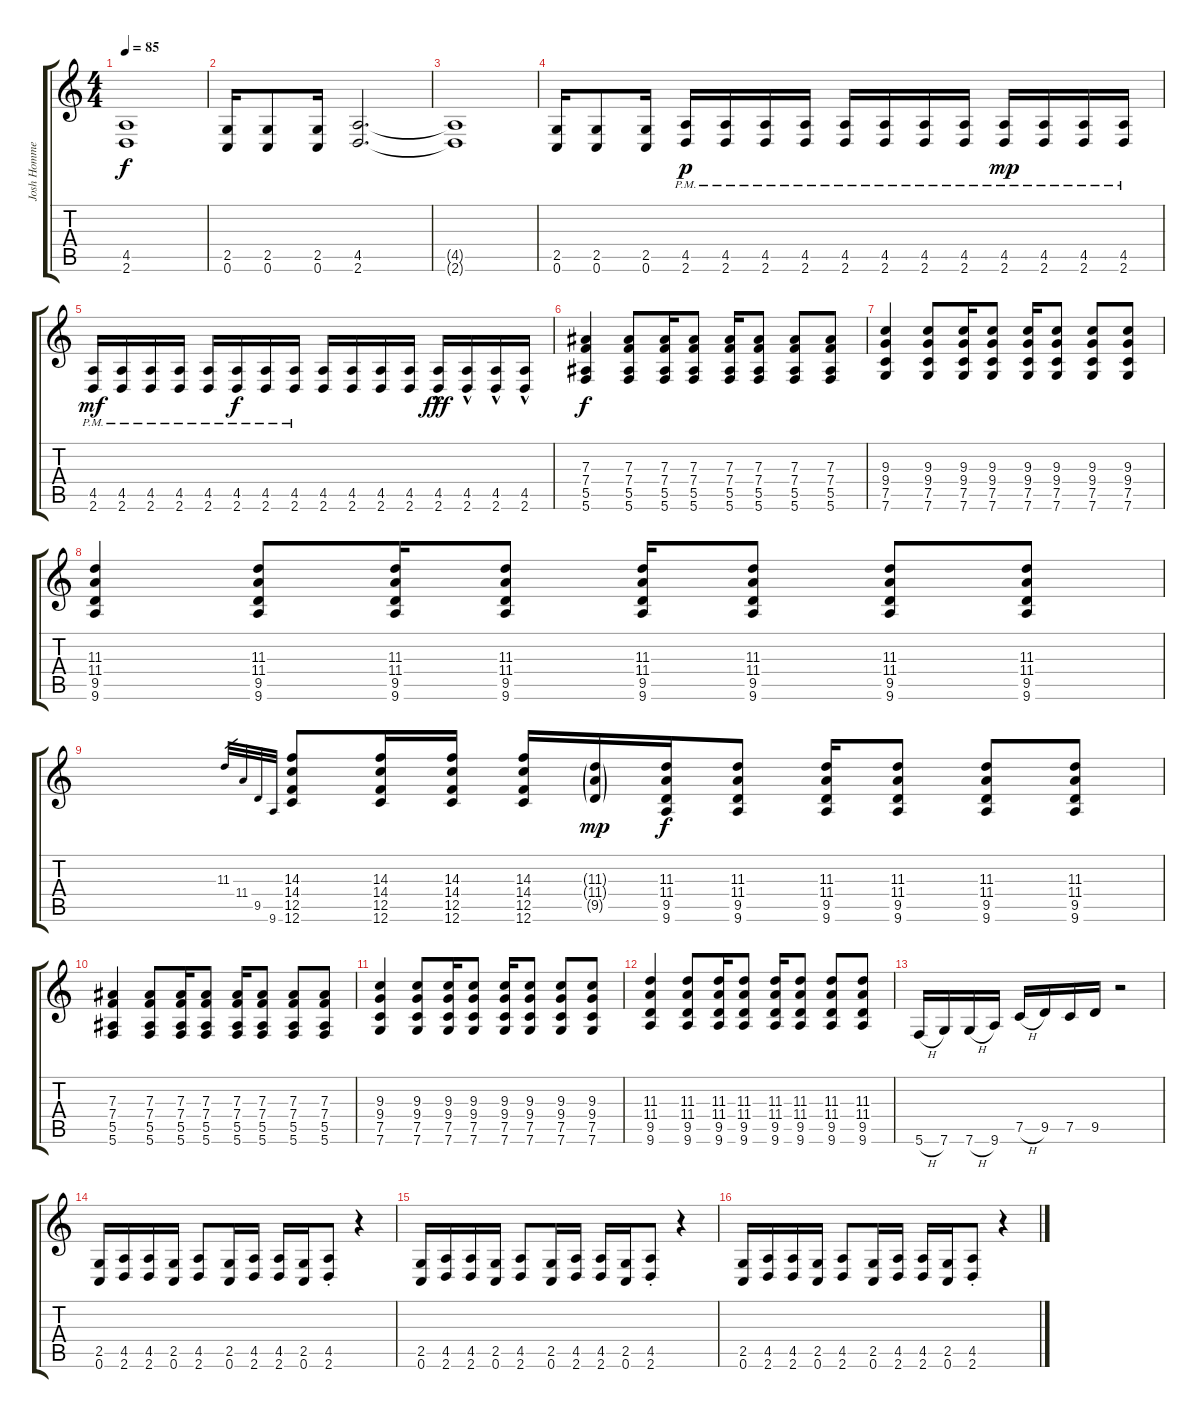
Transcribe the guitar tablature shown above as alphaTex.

\track ("Josh Homme" "Josh Homme") {instrument distortionguitar}
\staff {score tabs}
\tuning (C4 G3 Eb3 Bb2 F2 C2) {hide}
\ts (4 4)
\tempo 85
\clef g2
\ks c
(4.5{t} 2.6{t}).1{dy f} |
(2.5 0.6).16 (2.5 0.6).8 (2.5 0.6).16 (4.5 2.6).2{d} |
(4.5{t} 2.6{t}).1 |
(2.5 0.6).16 (2.5 0.6).8 (2.5 0.6).16 (4.5{pm} 2.6{pm}).16{dy p} (4.5{pm} 2.6{pm}).16 (4.5{pm} 2.6{pm}).16 (4.5{pm} 2.6{pm}).16 (4.5{pm} 2.6{pm}).16 (4.5{pm} 2.6{pm}).16 (4.5{pm} 2.6{pm}).16 (4.5{pm} 2.6{pm}).16 (4.5{pm} 2.6{pm}).16{dy mp} (4.5{pm} 2.6{pm}).16 (4.5{pm} 2.6{pm}).16 (4.5{pm} 2.6{pm}).16 |
(4.5{pm} 2.6{pm}).16{dy mf} (4.5{pm} 2.6{pm}).16 (4.5{pm} 2.6{pm}).16 (4.5{pm} 2.6{pm}).16 (4.5{pm} 2.6{pm}).16 (4.5{pm} 2.6{pm}).16{dy f} (4.5{pm} 2.6{pm}).16 (4.5{pm} 2.6{pm}).16 (4.5 2.6).16 (4.5 2.6).16 (4.5 2.6).16 (4.5 2.6).16 (4.5{hac} 2.6{hac}).16{dy fff} (4.5{hac} 2.6{hac}).16 (4.5{hac} 2.6{hac}).16 (4.5{hac} 2.6{hac}).16 |
(7.3 7.4 5.5 5.6).4{dy f volume 13 instrument distortionguitar} (7.3 7.4 5.5 5.6).8 (7.3 7.4 5.5 5.6).16 (7.3 7.4 5.5 5.6).8 (7.3 7.4 5.5 5.6).16 (7.3 7.4 5.5 5.6).8 (7.3 7.4 5.5 5.6).8 (7.3 7.4 5.5 5.6).8 |
(9.3 9.4 7.5 7.6).4 (9.3 9.4 7.5 7.6).8 (9.3 9.4 7.5 7.6).16 (9.3 9.4 7.5 7.6).8 (9.3 9.4 7.5 7.6).16 (9.3 9.4 7.5 7.6).8 (9.3 9.4 7.5 7.6).8 (9.3 9.4 7.5 7.6).8 |
(11.3 11.4 9.5 9.6).4 (11.3 11.4 9.5 9.6).8 (11.3 11.4 9.5 9.6).16 (11.3 11.4 9.5 9.6).8 (11.3 11.4 9.5 9.6).16 (11.3 11.4 9.5 9.6).8 (11.3 11.4 9.5 9.6).8 (11.3 11.4 9.5 9.6).8 |
11.3.32{gr} 11.4.32{gr} 9.5.32{gr} 9.6.32{gr} (14.3 14.4 12.5 12.6).8 (14.3 14.4 12.5 12.6).16 (14.3 14.4 12.5 12.6).16 (14.3 14.4 12.5 12.6).16 (11.3{g} 11.4{g} 9.5{g}).16{dy mp} (11.3 11.4 9.5 9.6).16{dy f} (11.3 11.4 9.5 9.6).8 (11.3 11.4 9.5 9.6).16 (11.3 11.4 9.5 9.6).8 (11.3 11.4 9.5 9.6).8 (11.3 11.4 9.5 9.6).8 |
(7.3 7.4 5.5 5.6).4 (7.3 7.4 5.5 5.6).8 (7.3 7.4 5.5 5.6).16 (7.3 7.4 5.5 5.6).8 (7.3 7.4 5.5 5.6).16 (7.3 7.4 5.5 5.6).8 (7.3 7.4 5.5 5.6).8 (7.3 7.4 5.5 5.6).8 |
(9.3 9.4 7.5 7.6).4 (9.3 9.4 7.5 7.6).8 (9.3 9.4 7.5 7.6).16 (9.3 9.4 7.5 7.6).8 (9.3 9.4 7.5 7.6).16 (9.3 9.4 7.5 7.6).8 (9.3 9.4 7.5 7.6).8 (9.3 9.4 7.5 7.6).8 |
(11.3 11.4 9.5 9.6).4 (11.3 11.4 9.5 9.6).8 (11.3 11.4 9.5 9.6).16 (11.3 11.4 9.5 9.6).8 (11.3 11.4 9.5 9.6).16 (11.3 11.4 9.5 9.6).8 (11.3 11.4 9.5 9.6).8 (11.3 11.4 9.5 9.6).8 |
5.6{h}.16 7.6.16 7.6{h}.16 9.6.16 7.5{h}.16 9.5.16 7.5.16 9.5.16 r.2 |
(2.5 0.6).16{instrument distortionguitar} (4.5 2.6).16 (4.5 2.6).16 (2.5 0.6).16 (4.5 2.6).8 (2.5 0.6).16 (4.5 2.6).16 (4.5 2.6).16 (2.5 0.6).16 (4.5{st} 2.6{st}).8 r.4 |
(2.5 0.6).16 (4.5 2.6).16 (4.5 2.6).16 (2.5 0.6).16 (4.5 2.6).8 (2.5 0.6).16 (4.5 2.6).16 (4.5 2.6).16 (2.5 0.6).16 (4.5{st} 2.6{st}).8 r.4 |
(2.5 0.6).16 (4.5 2.6).16 (4.5 2.6).16 (2.5 0.6).16 (4.5 2.6).8 (2.5 0.6).16 (4.5 2.6).16 (4.5 2.6).16 (2.5 0.6).16 (4.5{st} 2.6{st}).8 r.4
